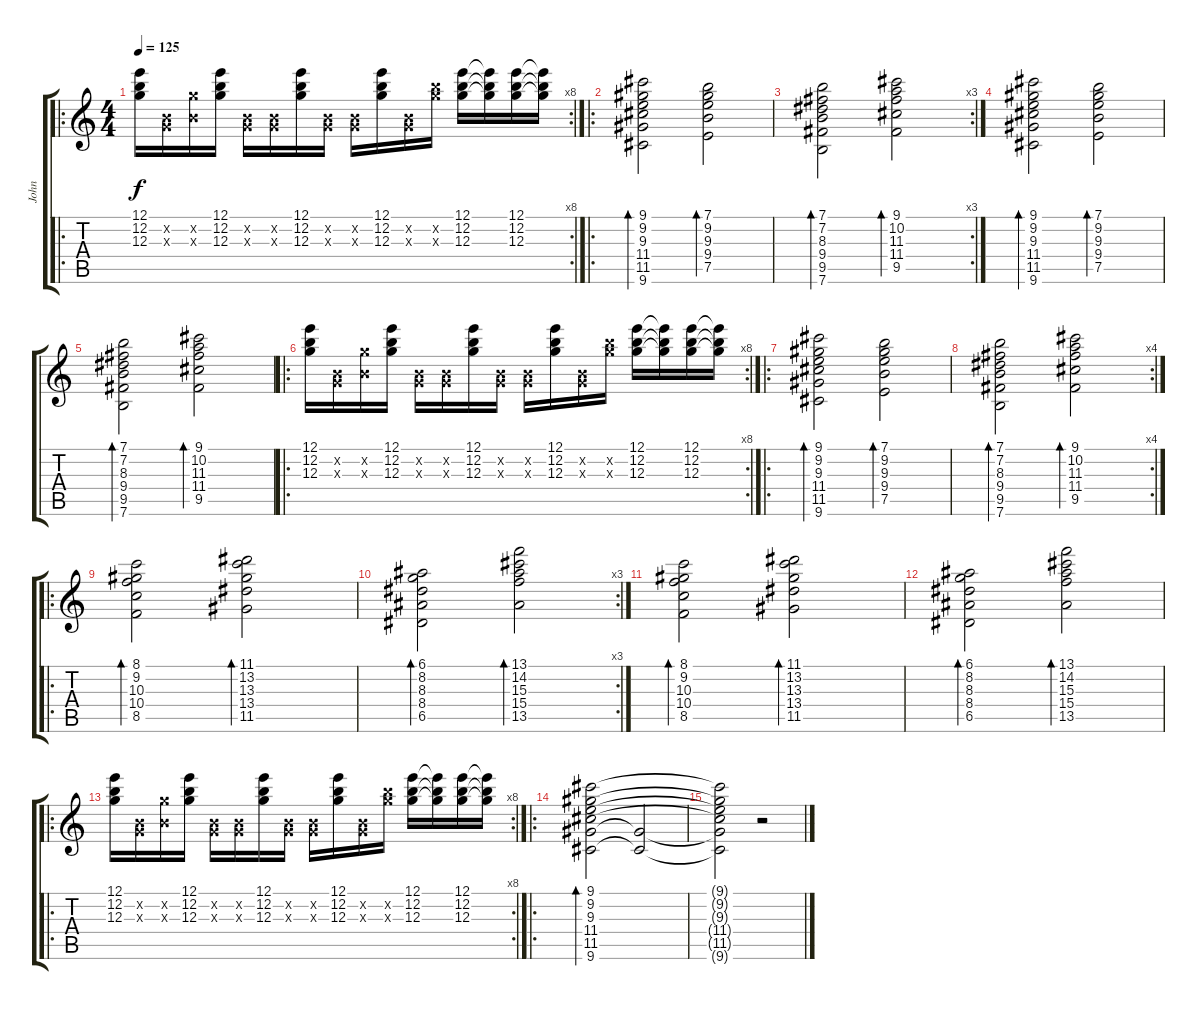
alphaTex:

\track ("John" "John") {instrument electricguitarclean}
\staff {score tabs}
\tuning (E4 B3 G3 D3 A2 E2) {hide}
\ro
\rc 8
\ts (4 4)
\tempo 125
\clef g2
\ks c
(12.1 12.2 12.3).16{dy f instrument electricguitarclean} (0.2{x} 0.3{x}).16 (0.2{x} 12.3{x}).16 (12.1 12.2 12.3).16 (0.2{x} 0.3{x}).16 (0.2{x} 0.3{x}).16 (12.1 12.2 12.3).16 (0.2{x} 0.3{x}).16 (0.2{x} 0.3{x}).16 (12.1 12.2 12.3).16 (0.2{x} 0.3{x}).16 (12.2{x} 12.3{x}).16 (12.1 12.2 12.3).16 (12.1{t} 12.2{t} 12.3{t}).16 (12.1 12.2 12.3).16 (12.1{t} 12.2{t} 12.3{t}).16 |
\ro
(9.1 9.2 9.3 11.4 11.5 9.6).2{bd 60} (7.1 9.2 9.3 9.4 7.5).2{bd 60} |
\rc 3
(7.1 7.2 8.3 9.4 9.5 7.6).2{bd 60} (9.1 10.2 11.3 11.4 9.5).2{bd 60} |
(9.1 9.2 9.3 11.4 11.5 9.6).2{bd 60} (7.1 9.2 9.3 9.4 7.5).2{bd 60} |
(7.1 7.2 8.3 9.4 9.5 7.6).2{bd 60} (9.1 10.2 11.3 11.4 9.5).2{bd 60} |
\ro
\rc 8
(12.1 12.2 12.3).16 (0.2{x} 0.3{x}).16 (0.2{x} 12.3{x}).16 (12.1 12.2 12.3).16 (0.2{x} 0.3{x}).16 (0.2{x} 0.3{x}).16 (12.1 12.2 12.3).16 (0.2{x} 0.3{x}).16 (0.2{x} 0.3{x}).16 (12.1 12.2 12.3).16 (0.2{x} 0.3{x}).16 (12.2{x} 12.3{x}).16 (12.1 12.2 12.3).16 (12.1{t} 12.2{t} 12.3{t}).16 (12.1 12.2 12.3).16 (12.1{t} 12.2{t} 12.3{t}).16 |
\ro
(9.1 9.2 9.3 11.4 11.5 9.6).2{bd 60} (7.1 9.2 9.3 9.4 7.5).2{bd 60} |
\rc 4
(7.1 7.2 8.3 9.4 9.5 7.6).2{bd 60} (9.1 10.2 11.3 11.4 9.5).2{bd 60} |
\ro
(8.1 9.2 10.3 10.4 8.5).2{bd 60} (11.1 13.2 13.3 13.4 11.5).2{bd 60} |
\rc 3
(6.1 8.2 8.3 8.4 6.5).2{bd 60} (13.1 14.2 15.3 15.4 13.5).2{bd 60} |
(8.1 9.2 10.3 10.4 8.5).2{bd 60} (11.1 13.2 13.3 13.4 11.5).2{bd 60} |
(6.1 8.2 8.3 8.4 6.5).2{bd 60} (13.1 14.2 15.3 15.4 13.5).2{bd 60} |
\ro
\rc 8
(12.1 12.2 12.3).16 (0.2{x} 0.3{x}).16 (0.2{x} 12.3{x}).16 (12.1 12.2 12.3).16 (0.2{x} 0.3{x}).16 (0.2{x} 0.3{x}).16 (12.1 12.2 12.3).16 (0.2{x} 0.3{x}).16 (0.2{x} 0.3{x}).16 (12.1 12.2 12.3).16 (0.2{x} 0.3{x}).16 (12.2{x} 12.3{x}).16 (12.1 12.2 12.3).16 (12.1{t} 12.2{t} 12.3{t}).16 (12.1 12.2 12.3).16 (12.1{t} 12.2{t} 12.3{t}).16 |
\ro
(9.1 9.2 9.3 11.4 11.5 9.6).2{bd 60} (11.5{t} 9.6{t}).2 |
(9.1{t} 9.2{t} 9.3{t} 11.4{t} 11.5{t} 9.6{t}).2 r.2
